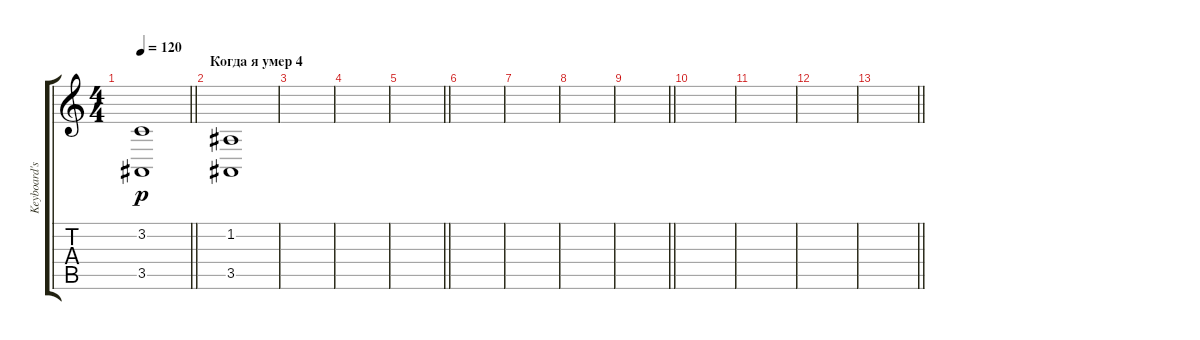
\track ("Keyboard's" "Keyboard's") {instrument choiraahs}
\staff {score tabs}
\tuning (D4 A3 F3 C3 G2 D2) {hide}
\ts (4 4)
\tempo 120
\clef g2
\barLineRight lightlight
\ks c
(3.2 3.5).1{dy p} |
\section ("" "Когда я умер 4")
(1.2 3.5).1 |
|
|
\barLineRight lightlight
|
|
|
|
\barLineRight lightlight
|
|
|
|
\barLineRight lightlight
